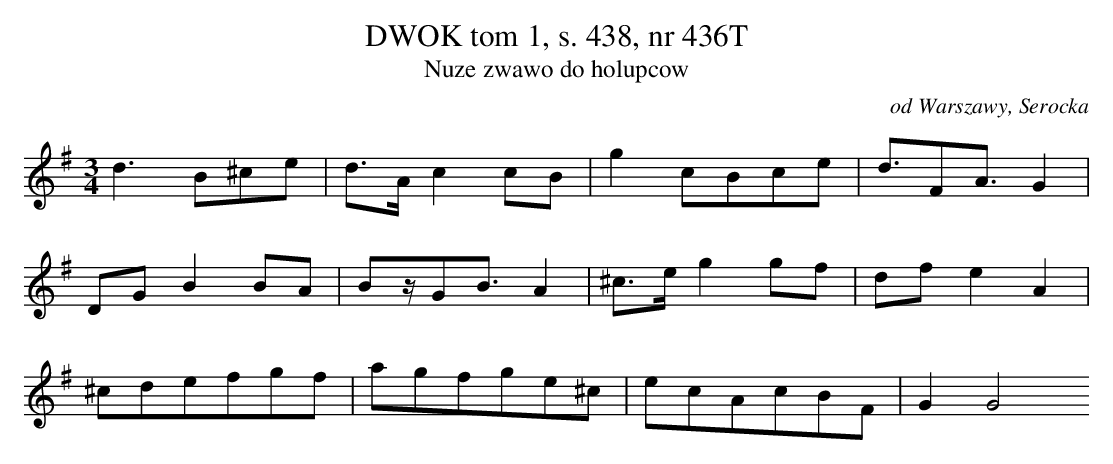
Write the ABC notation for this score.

X:1
T: DWOK tom 1, s. 438, nr 436T
T: Nuze zwawo do holupcow
O: od Warszawy, Serocka
M: 3/4
L: 1/16
K: G
d6B2^c2e2 | d3Ac4c2B2 | g4c2B2c2e2 | d3F2A3G4 |
D2G2B4B2A2 | B2zG2B3A4 | ^c3eg4g2f2 | d2f2e4A4 |
^c2d2e2f2g2f2 | a2g2f2g2e2^c2 | e2c2A2c2B2F2 | G4G8
